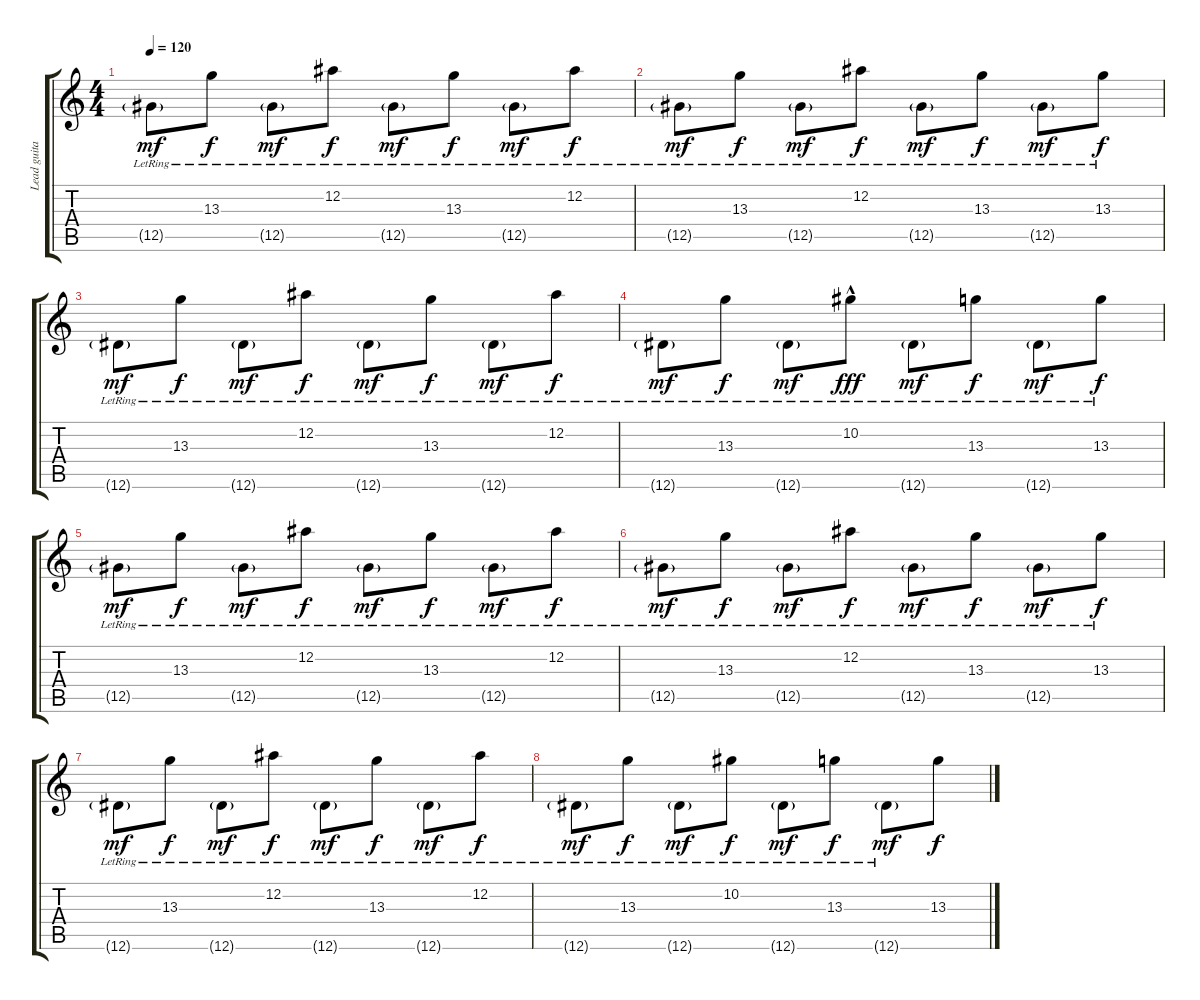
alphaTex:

\track ("Lead guitar" "Lead guita") {instrument electricguitarclean}
\staff {score tabs}
\tuning (Eb4 Bb3 Gb3 Db3 Ab2 Eb2) {hide}
\ts (4 4)
\tempo 120
\clef g2
\ks c
12.5{g lr}.8{dy mf} 13.3{lr}.8{dy f} 12.5{g lr}.8{dy mf} 12.2{lr}.8{dy f} 12.5{g lr}.8{dy mf} 13.3{lr}.8{dy f} 12.5{g lr}.8{dy mf} 12.2{lr}.8{dy f} |
12.5{g lr}.8{dy mf} 13.3{lr}.8{dy f} 12.5{g lr}.8{dy mf} 12.2{lr}.8{dy f} 12.5{g lr}.8{dy mf} 13.3{lr}.8{dy f} 12.5{g lr}.8{dy mf} 13.3{lr}.8{dy f} |
12.6{g lr}.8{dy mf} 13.3{lr}.8{dy f} 12.6{g lr}.8{dy mf} 12.2{lr}.8{dy f} 12.6{g lr}.8{dy mf} 13.3{lr}.8{dy f} 12.6{g lr}.8{dy mf} 12.2{lr}.8{dy f} |
12.6{g lr}.8{dy mf} 13.3{lr}.8{dy f} 12.6{g lr}.8{dy mf} 10.2{hac lr}.8{dy fff} 12.6{g lr}.8{dy mf} 13.3{lr}.8{dy f} 12.6{g lr}.8{dy mf} 13.3{lr}.8{dy f} |
12.5{g lr}.8{dy mf} 13.3{lr}.8{dy f} 12.5{g lr}.8{dy mf} 12.2{lr}.8{dy f} 12.5{g lr}.8{dy mf} 13.3{lr}.8{dy f} 12.5{g lr}.8{dy mf} 12.2{lr}.8{dy f} |
12.5{g lr}.8{dy mf} 13.3{lr}.8{dy f} 12.5{g lr}.8{dy mf} 12.2{lr}.8{dy f} 12.5{g lr}.8{dy mf} 13.3{lr}.8{dy f} 12.5{g lr}.8{dy mf} 13.3{lr}.8{dy f} |
12.6{g lr}.8{dy mf} 13.3{lr}.8{dy f} 12.6{g lr}.8{dy mf} 12.2{lr}.8{dy f} 12.6{g lr}.8{dy mf} 13.3{lr}.8{dy f} 12.6{g lr}.8{dy mf} 12.2{lr}.8{dy f} |
12.6{g lr}.8{dy mf} 13.3{lr}.8{dy f} 12.6{g lr}.8{dy mf} 10.2{lr}.8{dy f} 12.6{g lr}.8{dy mf} 13.3{lr}.8{dy f} 12.6{g lr}.8{dy mf} 13.3.8{dy f}
